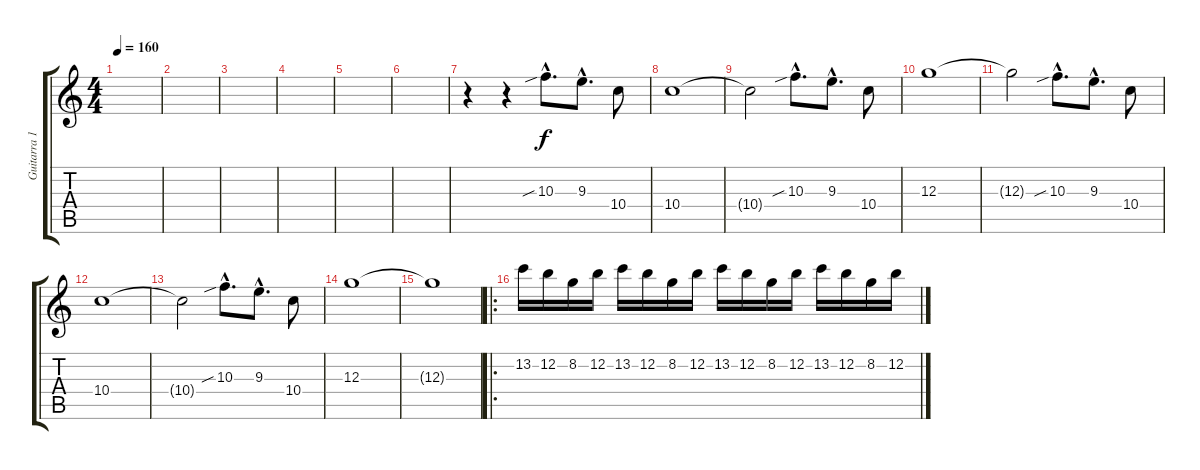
\track ("Guitarra 1" "Guitarra 1") {instrument overdrivenguitar}
\staff {score tabs}
\tuning (E4 B3 G3 D3 A2 E2) {hide}
\ts (4 4)
\tempo 160
\clef g2
\ks c
|
|
|
|
|
|
r.4 r.4 10.3{sib hac}.8{d} 9.3{hac}.8{d} 10.4.8 |
10.4.1 |
10.4{t}.2 10.3{sib hac}.8{d} 9.3{hac}.8{d} 10.4.8 |
12.3.1 |
12.3{t}.2 10.3{sib hac}.8{d} 9.3{hac}.8{d} 10.4.8 |
10.4.1 |
10.4{t}.2 10.3{sib hac}.8{d} 9.3{hac}.8{d} 10.4.8 |
12.3.1 |
12.3{t}.1 |
\ro
13.2.16 12.2.16 8.2.16 12.2.16 13.2.16 12.2.16 8.2.16 12.2.16 13.2.16 12.2.16 8.2.16 12.2.16 13.2.16 12.2.16 8.2.16 12.2.16
